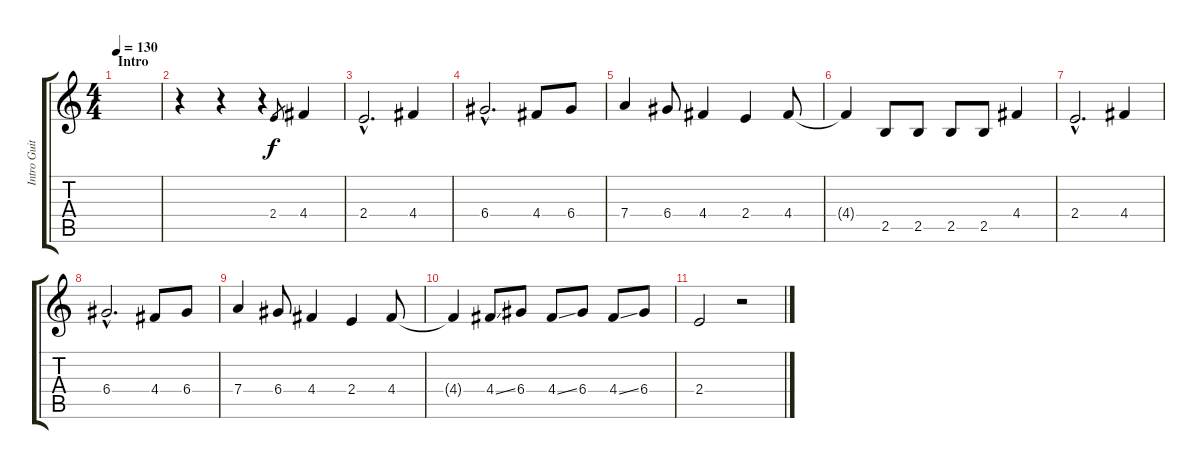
\track ("Intro Guitar 2" "Intro Guit") {instrument electricguitarjazz}
\staff {score tabs}
\tuning (E4 B3 G3 D3 A2 E2) {hide}
\ts (4 4)
\section ("" "Intro")
\tempo 130
\clef g2
\ks c
|
r.4 r.4 r.4 2.4.8{gr} 4.4.4 |
2.4{hac}.2{d} 4.4.4 |
6.4{hac}.2{d} 4.4.8 6.4.8 |
7.4.4 6.4.8 4.4.4 2.4.4 4.4.8 |
4.4{t}.4 2.5.8 2.5.8 2.5.8 2.5.8 4.4.4 |
2.4{hac}.2{d} 4.4.4 |
6.4{hac}.2{d} 4.4.8 6.4.8 |
7.4.4 6.4.8 4.4.4 2.4.4 4.4.8 |
4.4{t}.4 4.4{ss}.8 6.4.8 4.4{ss}.8 6.4.8 4.4{ss}.8 6.4.8 |
2.4.2 r.2
